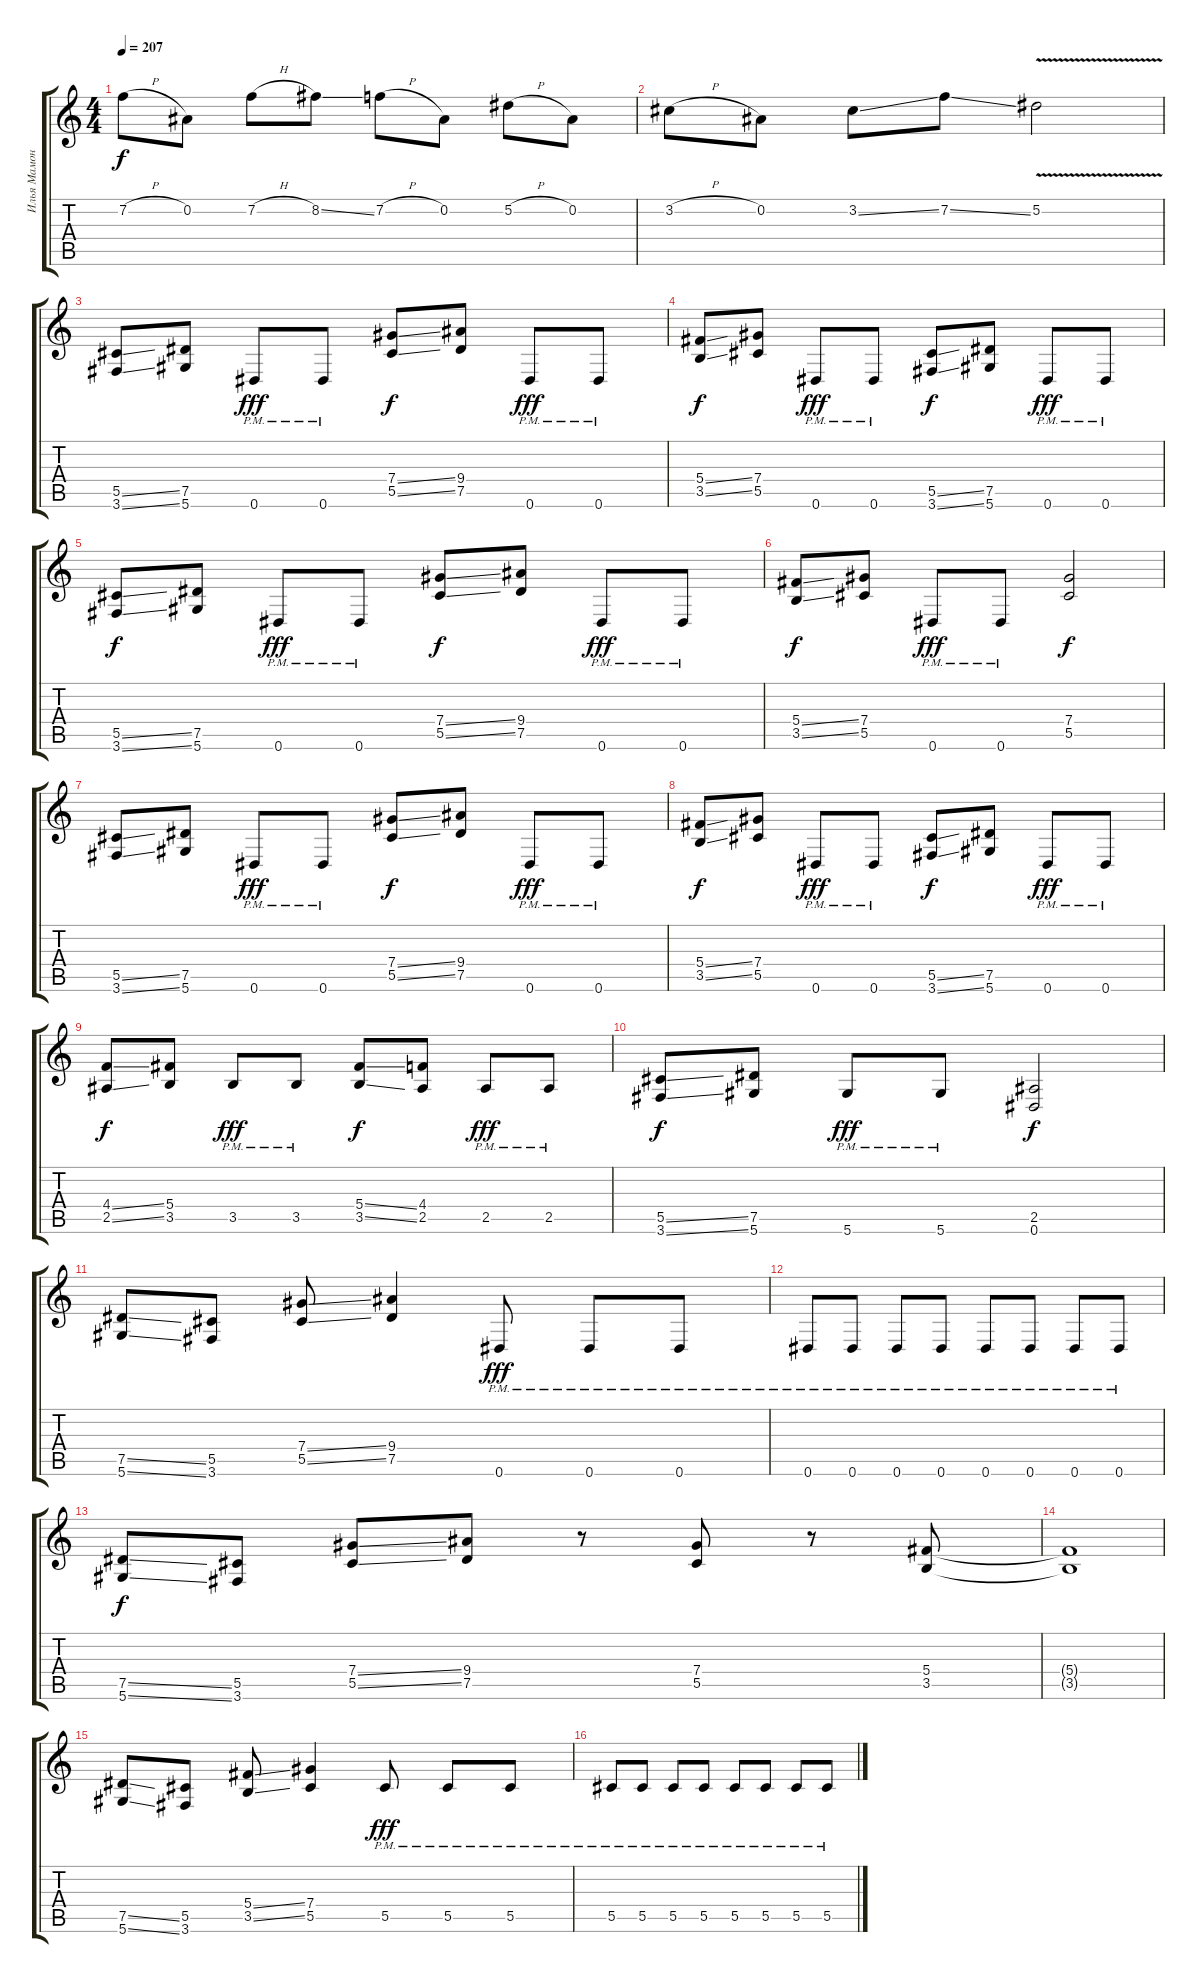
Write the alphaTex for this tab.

\track ("Илья Мамонтов" "Илья Мамон") {instrument distortionguitar}
\staff {score tabs}
\tuning (Eb4 Bb3 Gb3 Db3 Ab2 Eb2) {hide}
\ts (4 4)
\tempo 207
\clef g2
\ks c
7.2{h}.8{dy f} 0.2.8 7.2{h}.8 8.2{ss}.8 7.2{h}.8 0.2.8 5.2{h}.8 0.2.8 |
3.2{h}.8 0.2.8 3.2{ss}.8 7.2{ss}.8 5.2{v}.2 |
(5.5{ss} 3.6{ss}).8 (7.5 5.6).8 0.6{pm}.8{dy fff} 0.6{pm}.8 (7.4{ss} 5.5{ss}).8{dy f} (9.4 7.5).8 0.6{pm}.8{dy fff} 0.6{pm}.8 |
(5.4{ss} 3.5{ss}).8{dy f} (7.4 5.5).8 0.6{pm}.8{dy fff} 0.6{pm}.8 (5.5{ss} 3.6{ss}).8{dy f} (7.5 5.6).8 0.6{pm}.8{dy fff} 0.6{pm}.8 |
(5.5{ss} 3.6{ss}).8{dy f} (7.5 5.6).8 0.6{pm}.8{dy fff} 0.6{pm}.8 (7.4{ss} 5.5{ss}).8{dy f} (9.4 7.5).8 0.6{pm}.8{dy fff} 0.6{pm}.8 |
(5.4{ss} 3.5{ss}).8{dy f} (7.4 5.5).8 0.6{pm}.8{dy fff} 0.6{pm}.8 (7.4 5.5).2{dy f} |
(5.5{ss} 3.6{ss}).8 (7.5 5.6).8 0.6{pm}.8{dy fff} 0.6{pm}.8 (7.4{ss} 5.5{ss}).8{dy f} (9.4 7.5).8 0.6{pm}.8{dy fff} 0.6{pm}.8 |
(5.4{ss} 3.5{ss}).8{dy f} (7.4 5.5).8 0.6{pm}.8{dy fff} 0.6{pm}.8 (5.5{ss} 3.6{ss}).8{dy f} (7.5 5.6).8 0.6{pm}.8{dy fff} 0.6{pm}.8 |
(4.4{ss} 2.5{ss}).8{dy f} (5.4 3.5).8 3.5{pm}.8{dy fff} 3.5{pm}.8 (5.4{ss} 3.5{ss}).8{dy f} (4.4 2.5).8 2.5{pm}.8{dy fff} 2.5{pm}.8 |
(5.5{ss} 3.6{ss}).8{dy f} (7.5 5.6).8 5.6{pm}.8{dy fff} 5.6{pm}.8 (2.5 0.6).2{dy f} |
(7.5{ss} 5.6{ss}).8 (5.5 3.6).8 (7.4{ss} 5.5{ss}).8 (9.4 7.5).4 0.6{pm}.8{dy fff} 0.6{pm}.8 0.6{pm}.8 |
0.6{pm}.8 0.6{pm}.8 0.6{pm}.8 0.6{pm}.8 0.6{pm}.8 0.6{pm}.8 0.6{pm}.8 0.6{pm}.8 |
(7.5{ss} 5.6{ss}).8{dy f} (5.5 3.6).8 (7.4{ss} 5.5{ss}).8 (9.4 7.5).8 r.8 (7.4 5.5).8 r.8 (5.4 3.5).8 |
(5.4{t} 3.5{t}).1 |
(7.5{ss} 5.6{ss}).8 (5.5 3.6).8 (5.4{ss} 3.5{ss}).8 (7.4 5.5).4 5.5{pm}.8{dy fff} 5.5{pm}.8 5.5{pm}.8 |
5.5{pm}.8 5.5{pm}.8 5.5{pm}.8 5.5{pm}.8 5.5{pm}.8 5.5{pm}.8 5.5{pm}.8 5.5{pm}.8
